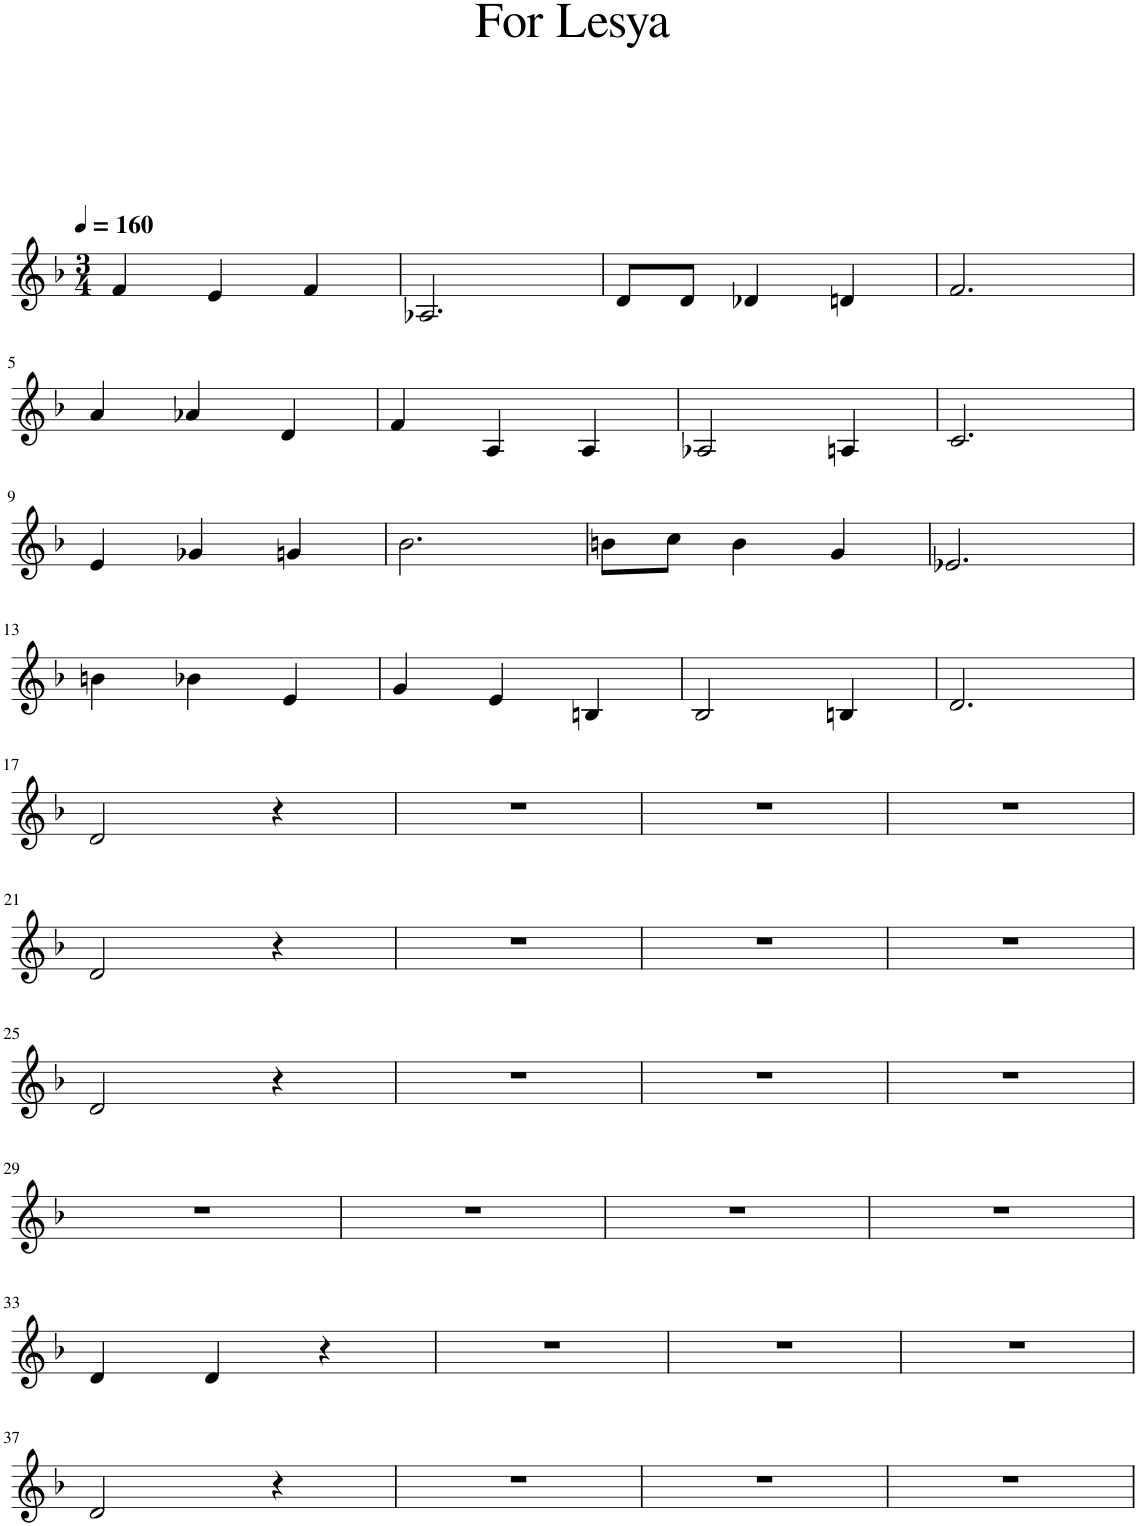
**kern
*part1
*staff1
*I"Piano
*I'Pno.
*clefG2
*k[b-]
*M3/4
*MM160
=1
4f/
4e/
4f/
=2
2.A-X/
=3
8d/L
8d/J
4d-X/
4dn/
=4
2.f/
!!LO:LB:g=z
=5
4a/
4a-X/
4d/
=6
4f/
4A/
4A/
=7
2A-X/
4An/
=8
2.c/
!!LO:LB:g=z
=9
4e/
4g-X/
4gn/
=10
2.b-\
=11
8bn\L
8cc\J
4b\
4g/
=12
2.e-X/
!!LO:LB:g=z
=13
4bn\
4b-X\
4e/
=14
4g/
4e/
4Bn/
=15
2B-/
4Bn/
=16
2.d/
!!LO:LB:g=z
=17
2d/
4r
=18
2.r
=19
2.r
=20
2.r
!!LO:LB:g=z
=21
2d/
4r
=22
2.r
=23
2.r
=24
2.r
!!LO:LB:g=z
=25
2d/
4r
=26
2.r
=27
2.r
=28
2.r
!!LO:LB:g=z
=29
2.r
=30
2.r
=31
2.r
=32
2.r
!!LO:LB:g=z
=33
4d/
4d/
4r
=34
2.r
=35
2.r
=36
2.r
!!LO:LB:g=z
=37
2d/
4r
=38
2.r
=39
2.r
=40
2.r
=
*-
